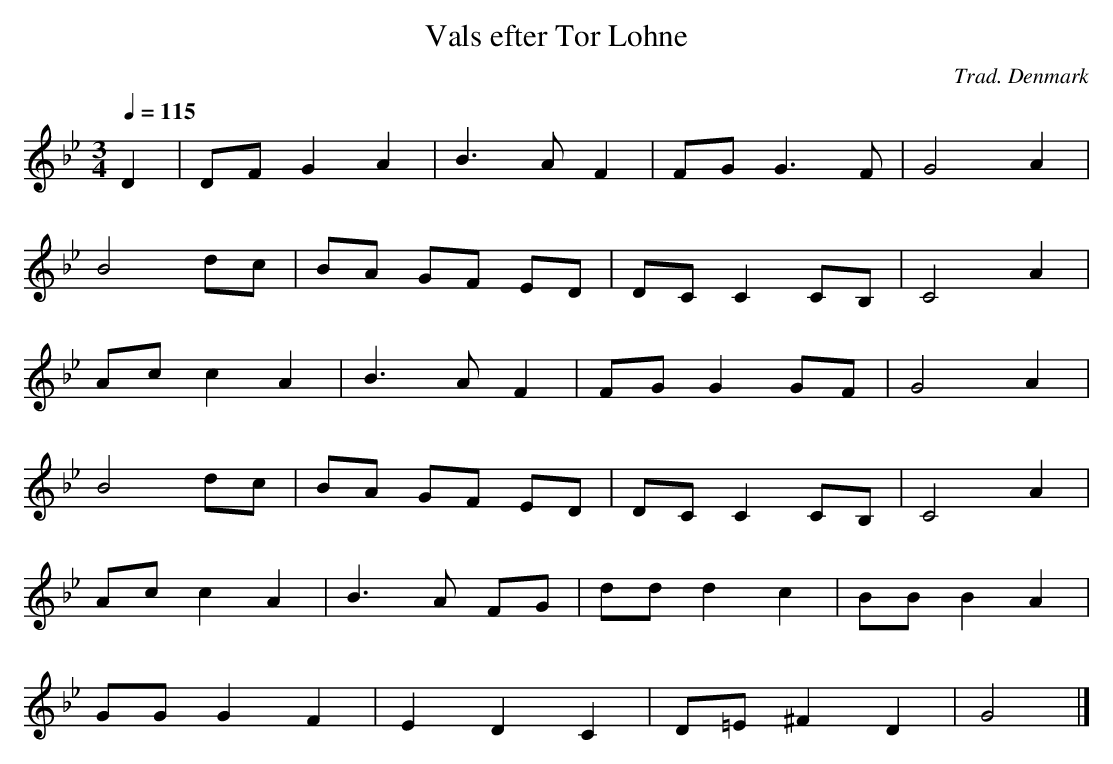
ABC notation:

X:1
T:Vals efter Tor Lohne
C:Trad. Denmark
M:3/4
L:1/8
Q:1/4=115
K:Gm
D2 |DF G2 A2 |B3 A F2 |FG G3 F |G4 A2 |
B4 dc |BA GF ED |DC C2 CB, |C4 A2 |
Ac c2 A2 |B3 A F2 |FG G2 GF |G4 A2 |
B4 dc |BA GF ED |DC C2 CB, |C4 A2 |
Ac c2 A2 |B3 A FG |dd d2 c2 |BB B2 A2 |
GG G2 F2 |E2 D2 C2 |D=E ^F2 D2 |G4 |]
